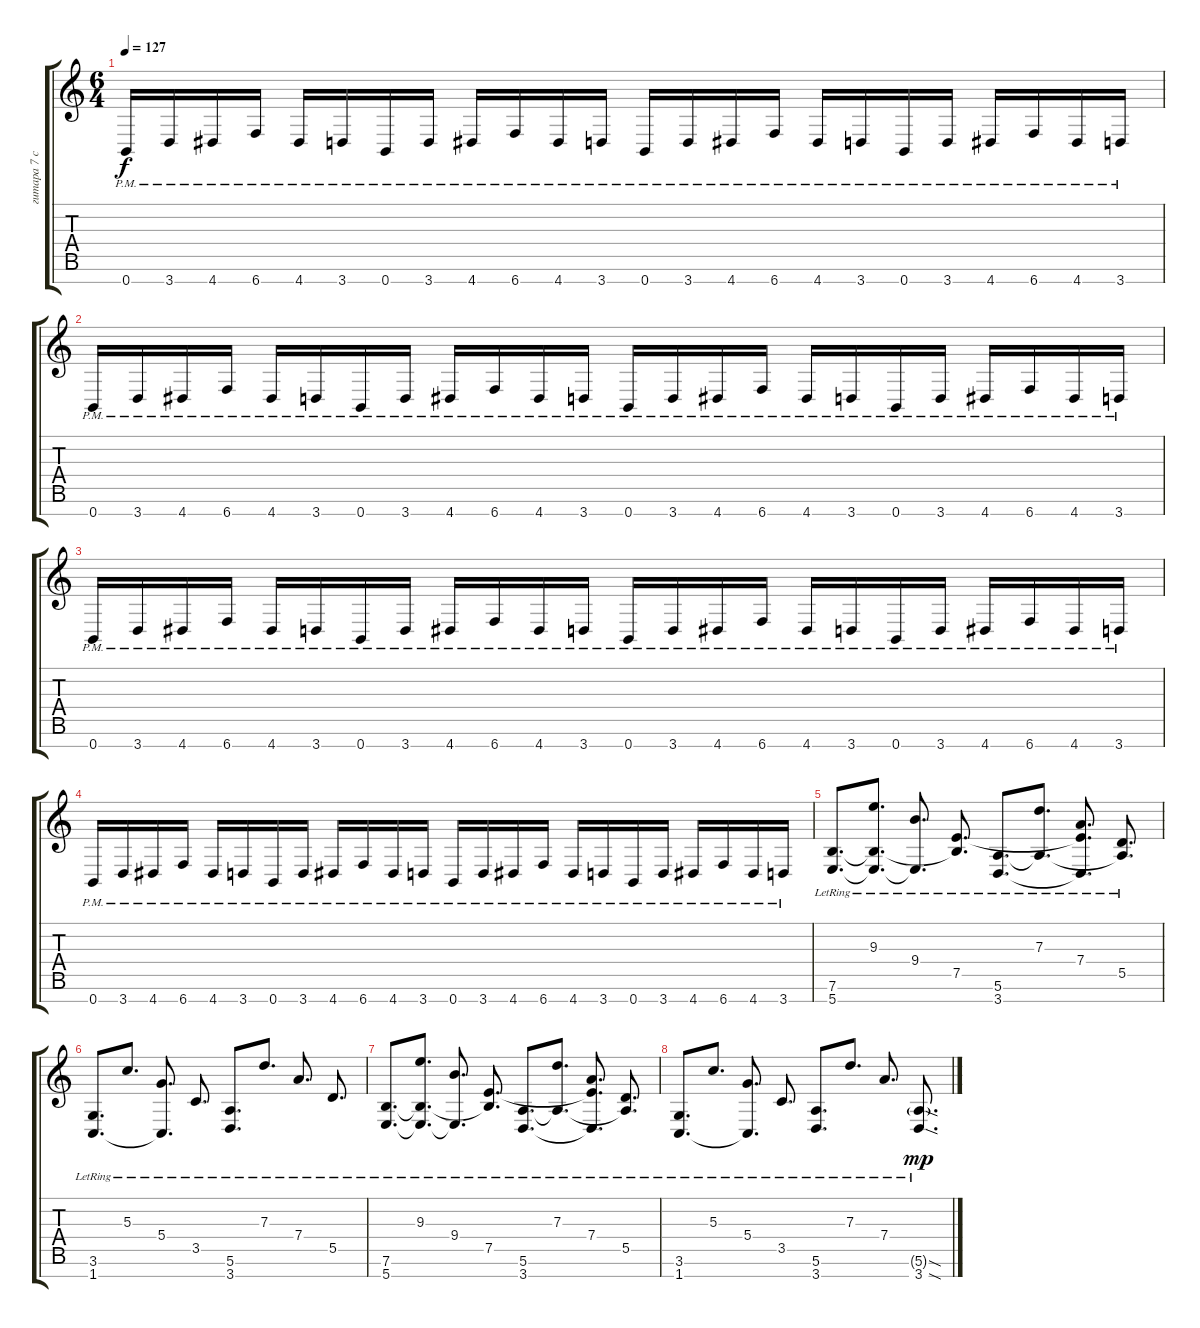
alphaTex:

\track ("гитара 7 ст" "гитара 7 с") {instrument overdrivenguitar}
\staff {score tabs}
\tuning (E4 B3 G3 D3 A2 E2 B1) {hide}
\ts (6 4)
\tempo 127
\clef g2
\ks c
0.7{pm}.16{dy f} 3.7{pm}.16 4.7{pm}.16 6.7{pm}.16 4.7{pm}.16 3.7{pm}.16 0.7{pm}.16 3.7{pm}.16 4.7{pm}.16 6.7{pm}.16 4.7{pm}.16 3.7{pm}.16 0.7{pm}.16 3.7{pm}.16 4.7{pm}.16 6.7{pm}.16 4.7{pm}.16 3.7{pm}.16 0.7{pm}.16 3.7{pm}.16 4.7{pm}.16 6.7{pm}.16 4.7{pm}.16 3.7{pm}.16 |
0.7{pm}.16 3.7{pm}.16 4.7{pm}.16 6.7{pm}.16 4.7{pm}.16 3.7{pm}.16 0.7{pm}.16 3.7{pm}.16 4.7{pm}.16 6.7{pm}.16 4.7{pm}.16 3.7{pm}.16 0.7{pm}.16 3.7{pm}.16 4.7{pm}.16 6.7{pm}.16 4.7{pm}.16 3.7{pm}.16 0.7{pm}.16 3.7{pm}.16 4.7{pm}.16 6.7{pm}.16 4.7{pm}.16 3.7{pm}.16 |
0.7{pm}.16 3.7{pm}.16 4.7{pm}.16 6.7{pm}.16 4.7{pm}.16 3.7{pm}.16 0.7{pm}.16 3.7{pm}.16 4.7{pm}.16 6.7{pm}.16 4.7{pm}.16 3.7{pm}.16 0.7{pm}.16 3.7{pm}.16 4.7{pm}.16 6.7{pm}.16 4.7{pm}.16 3.7{pm}.16 0.7{pm}.16 3.7{pm}.16 4.7{pm}.16 6.7{pm}.16 4.7{pm}.16 3.7{pm}.16 |
0.7{pm}.16 3.7{pm}.16 4.7{pm}.16 6.7{pm}.16 4.7{pm}.16 3.7{pm}.16 0.7{pm}.16 3.7{pm}.16 4.7{pm}.16 6.7{pm}.16 4.7{pm}.16 3.7{pm}.16 0.7{pm}.16 3.7{pm}.16 4.7{pm}.16 6.7{pm}.16 4.7{pm}.16 3.7{pm}.16 0.7{pm}.16 3.7{pm}.16 4.7{pm}.16 6.7{pm}.16 4.7{pm}.16 3.7{pm}.16 |
(7.6{lr} 5.7{lr}).8{d} (9.3{lr} 7.6{t} 5.7{t}).8{d} (9.4{lr} 5.7{t}).8{d} (7.5{lr} 7.6{t}).8{d} (5.6{lr} 3.7{lr}).8{d} (7.3{lr} 5.6{t}).8{d} (7.4{lr} 7.5{t} 3.7{t}).8{d} (5.5{lr} 5.6{t}).8{d} |
(3.6{lr} 1.7{lr}).8{d} 5.3{lr}.8{d} (5.4{lr} 1.7{t}).8{d} 3.5{lr}.8{d} (5.6{lr} 3.7{lr}).8{d} 7.3{lr}.8{d} 7.4{lr}.8{d} 5.5{lr}.8{d} |
(7.6{lr} 5.7{lr}).8{d} (9.3{lr} 7.6{t} 5.7{t}).8{d} (9.4{lr} 5.7{t}).8{d} (7.5{lr} 7.6{t}).8{d} (5.6{lr} 3.7{lr}).8{d} (7.3{lr} 5.6{t}).8{d} (7.4{lr} 7.5{t} 3.7{t}).8{d} (5.5{lr} 5.6{t}).8{d} |
(3.6{lr} 1.7{lr}).8{d} 5.3{lr}.8{d} (5.4{lr} 1.7{t}).8{d} 3.5{lr}.8{d} (5.6{lr} 3.7{lr}).8{d} 7.3{lr}.8{d} 7.4{lr}.8{d} (5.6{sod g lr} 3.7{sod lr}).8{d dy mp}
